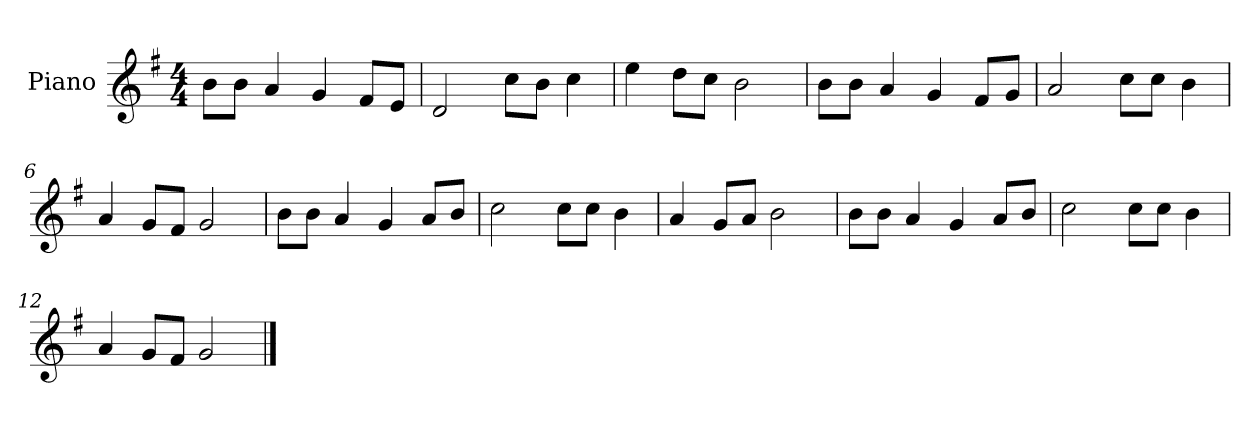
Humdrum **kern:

**kern
*part1
*staff1
*I"Piano
*I'P-no
*clefG2
*k[f#]
*M4/4
*MM90
=1
8b\L
8b\J
4a/
4g/
8f#/L
8e/J
=2
2d/
8cc\L
8b\J
4cc\
=3
4ee\
8dd\L
8cc\J
2b\
=4
8b\L
8b\J
4a/
4g/
8f#/L
8g/J
=5
2a/
8cc\L
8cc\J
4b\
=6
4a/
8g/L
8f#/J
2g/
=7
8b\L
8b\J
4a/
4g/
8a/L
8b/J
!!LO:LB:g=z
=8
2cc\
8cc\L
8cc\J
4b\
=9
4a/
8g/L
8a/J
2b\
=10
8b\L
8b\J
4a/
4g/
8a/L
8b/J
=11
2cc\
8cc\L
8cc\J
4b\
=12
4a/
8g/L
8f#/J
2g/
==
*-
